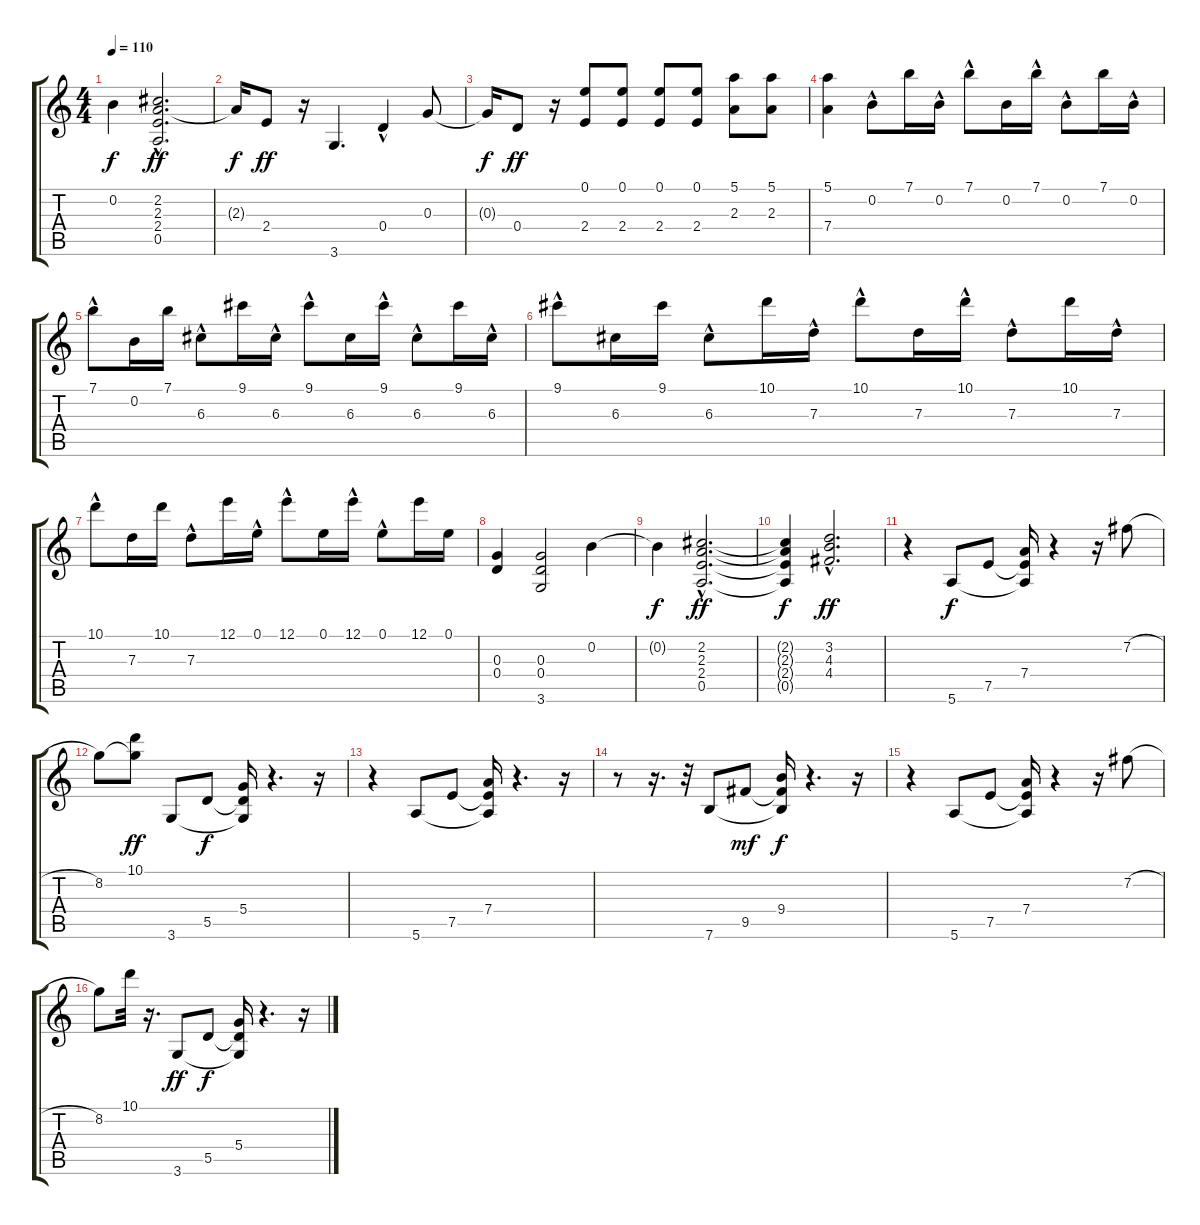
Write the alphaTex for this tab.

\track "" {instrument distortionguitar}
\staff {score tabs}
\tuning (E4 B3 G3 D3 A2 E2) {hide}
\ts (4 4)
\tempo 110
\clef g2
\ks c
0.2{t}.4{dy f} (2.2{hac} 2.3{hac} 2.4{hac} 0.5{hac}).2{d dy ff} |
2.3{t}.16{dy f} 2.4.8{dy ff} r.16 3.6.4{d} 0.4{hac}.4 0.3.8 |
0.3{t}.16{dy f} 0.4.8{dy ff} r.16 (0.1 2.4).8 (0.1 2.4).8 (0.1 2.4).8 (0.1 2.4).8 (5.1 2.3).8 (5.1 2.3).8 |
(5.1 7.4).4 0.2{hac}.8 7.1.16 0.2{hac}.16 7.1{hac}.8 0.2.16 7.1{hac}.16 0.2{hac}.8 7.1.16 0.2{hac}.16 |
7.1{hac}.8 0.2.16 7.1.16 6.3{hac}.8 9.1.16 6.3{hac}.16 9.1{hac}.8 6.3.16 9.1{hac}.16 6.3{hac}.8 9.1.16 6.3{hac}.16 |
9.1{hac}.8 6.3.16 9.1.16 6.3{hac}.8 10.1.16 7.3{hac}.16 10.1{hac}.8 7.3.16 10.1{hac}.16 7.3{hac}.8 10.1.16 7.3{hac}.16 |
10.1{hac}.8 7.3.16 10.1.16 7.3{hac}.8 12.1.16 0.1{hac}.16 12.1{hac}.8 0.1.16 12.1{hac}.16 0.1{hac}.8 12.1.16 0.1.16 |
(0.3 0.4).4 (0.3 0.4 3.6).2 0.2.4 |
0.2{t}.4{dy f} (2.2{hac} 2.3{hac} 2.4{hac} 0.5{hac}).2{d dy ff} |
(2.2{t} 2.3{t} 2.4{t} 0.5{t}).4{dy f} (3.2{hac} 4.3{hac} 4.4{hac}).2{d dy ff} |
r.4 5.6.8{dy f instrument acousticguitarsteel} 7.5.8 (7.4 7.5{t} 5.6{t}).16 r.4 r.16 7.2{h}.8 |
8.2.8 (10.1 8.2{t}).8{dy ff} 3.6.8 5.5.8{dy f} (5.4 5.5{t} 3.6{t}).16 r.4{d} r.16 |
r.4 5.6.8 7.5.8 (7.4 7.5{t} 5.6{t}).16 r.4{d} r.16 |
r.8 r.16{d} r.32 7.6.8 9.5.8{dy mf} (9.4 9.5{t} 7.6{t}).16{dy f} r.4{d} r.16 |
r.4 5.6.8 7.5.8 (7.4 7.5{t} 5.6{t}).16 r.4 r.16 7.2{h}.8 |
8.2.8 10.1.32 r.16{d} 3.6.8{dy ff} 5.5.8{dy f} (5.4 5.5{t} 3.6{t}).16 r.4{d} r.16
